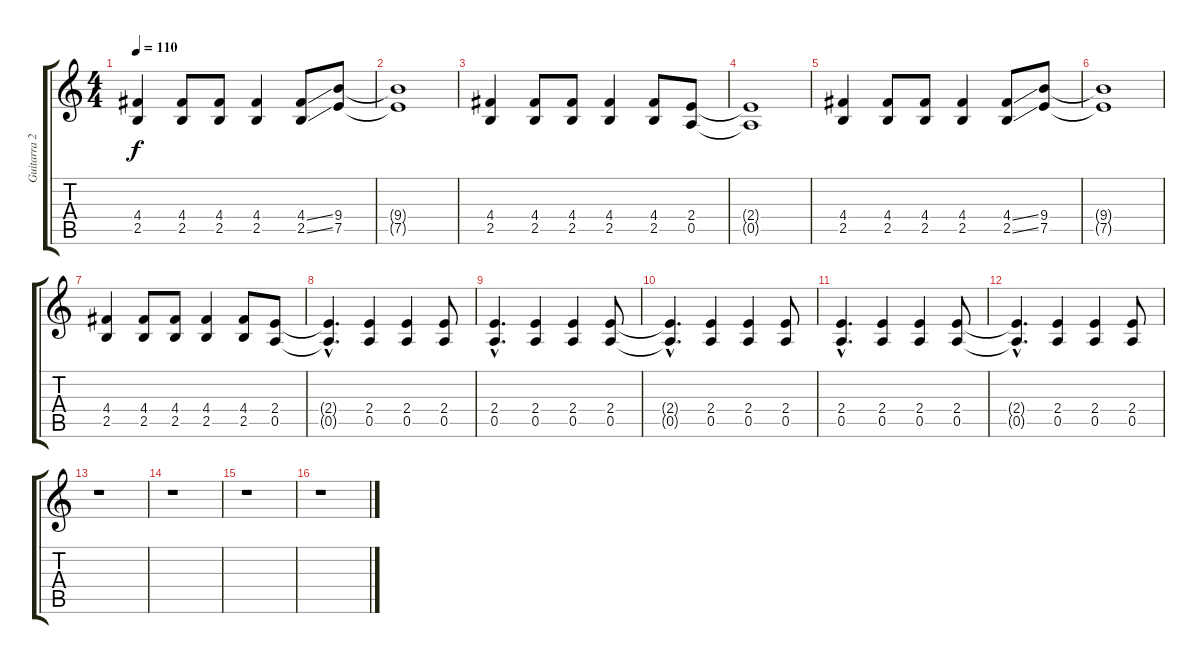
\track ("Guitarra 2" "Guitarra 2") {instrument distortionguitar}
\staff {score tabs}
\tuning (E4 B3 G3 D3 A2 E2) {hide}
\ts (4 4)
\tempo 110
\clef g2
\ks c
(4.4 2.5).4{dy f instrument distortionguitar} (4.4 2.5).8 (4.4 2.5).8 (4.4 2.5).4 (4.4{ss} 2.5{ss}).8 (9.4 7.5).8 |
(9.4{t} 7.5{t}).1 |
(4.4 2.5).4 (4.4 2.5).8 (4.4 2.5).8 (4.4 2.5).4 (4.4 2.5).8 (2.4 0.5).8 |
(2.4{t} 0.5{t}).1 |
(4.4 2.5).4 (4.4 2.5).8 (4.4 2.5).8 (4.4 2.5).4 (4.4{ss} 2.5{ss}).8 (9.4 7.5).8 |
(9.4{t} 7.5{t}).1 |
(4.4 2.5).4 (4.4 2.5).8 (4.4 2.5).8 (4.4 2.5).4 (4.4 2.5).8 (2.4 0.5).8 |
(2.4{hac t} 0.5{hac t}).4{d} (2.4 0.5).4 (2.4 0.5).4 (2.4 0.5).8 |
(2.4{hac} 0.5{hac}).4{d} (2.4 0.5).4 (2.4 0.5).4 (2.4 0.5).8 |
(2.4{hac t} 0.5{hac t}).4{d} (2.4 0.5).4 (2.4 0.5).4 (2.4 0.5).8 |
(2.4{hac} 0.5{hac}).4{d} (2.4 0.5).4 (2.4 0.5).4 (2.4 0.5).8 |
(2.4{hac t} 0.5{hac t}).4{d} (2.4 0.5).4 (2.4 0.5).4 (2.4 0.5).8 |
r.1 |
r.1 |
r.1 |
r.1
